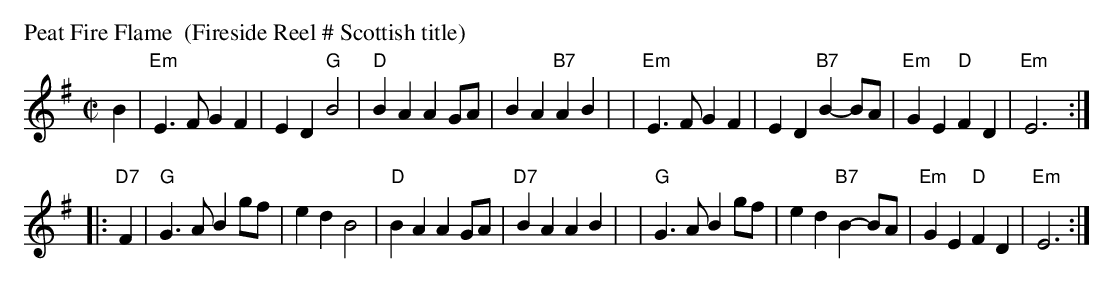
X:1
P: Peat Fire Flame  (Fireside Reel	# Scottish title)
M: C|
L: 1/4
K: Em
B \
| "Em"E>F GF | ED "G"B2 | "D"BA AG/A/ | BA "B7"AB |\
| "Em"E>F GF | ED "B7"B-B/A/ | "Em"GE "D"FD | "Em"E3 :|
|: "D7"F \
| "G"G>A Bg/f/ | ed B2 | "D"BA AG/A/ | "D7"BA AB |\
| "G"G>A Bg/f/ | ed "B7"B-B/A/ | "Em"GE "D"FD | "Em"E3 :|
